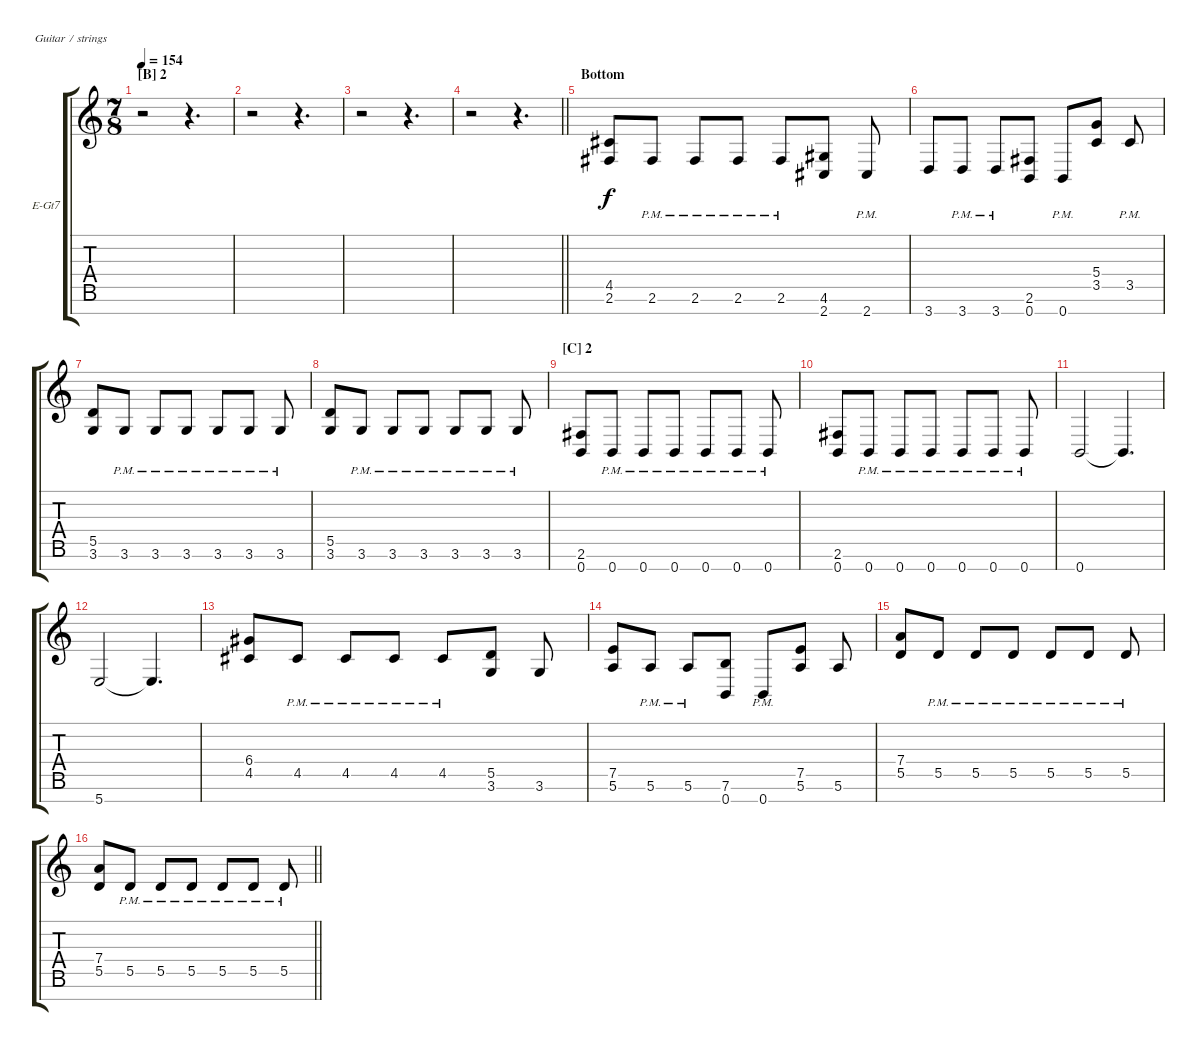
\bracketExtendMode groupsimilarinstruments
\firstSystemTrackNameOrientation horizontal
\otherSystemsTrackNameOrientation horizontal
\track ("Javier Reyes - Rhythm" "E-Gt7") {instrument distortionguitar}
\staff {score tabs}
\tuning (E4 B3 G3 D3 A2 E2 B1)
\ts (7 8)
\beaming (8 2 2 2 2)
\section ("B" "2")
\tempo 154
\clef g2
\ks c
r.2{dy f} r.4{d} |
r.2 r.4{d} |
r.2 r.4{d} |
\barLineRight lightlight
r.2 r.4{d} |
\section ("" "Bottom")
(4.5 2.6).8 2.6{pm}.8 2.6{pm}.8 2.6{pm}.8 2.6{pm}.8 (4.6 2.7).8 2.7{pm}.8 |
3.7.8 3.7{pm}.8 3.7{pm}.8 (2.6 0.7).8 0.7{pm}.8 (5.4 3.5).8 3.5{pm}.8 |
(5.5 3.6).8 3.6{pm}.8 3.6{pm}.8 3.6{pm}.8 3.6{pm}.8 3.6{pm}.8 3.6{pm}.8 |
(5.5 3.6).8 3.6{pm}.8 3.6{pm}.8 3.6{pm}.8 3.6{pm}.8 3.6{pm}.8 3.6{pm}.8 |
\section ("C" "2")
(2.6 0.7).8 0.7{pm}.8 0.7{pm}.8 0.7{pm}.8 0.7{pm}.8 0.7{pm}.8 0.7{pm}.8 |
(2.6 0.7).8 0.7{pm}.8 0.7{pm}.8 0.7{pm}.8 0.7{pm}.8 0.7{pm}.8 0.7{pm}.8 |
0.7.2 0.7{t}.4{d} |
5.7.2 5.7{t}.4{d} |
(4.5 6.4).8 4.5{pm}.8 4.5{pm}.8 4.5{pm}.8 4.5{pm}.8 (5.5 3.6).8 3.6.8 |
(7.5 5.6).8 5.6{pm}.8 5.6{pm}.8 (7.6 0.7).8 0.7{pm}.8 (7.5 5.6).8 5.6.8 |
(7.4 5.5).8 5.5{pm}.8 5.5{pm}.8 5.5{pm}.8 5.5{pm}.8 5.5{pm}.8 5.5{pm}.8 |
\barLineRight lightlight
(7.4 5.5).8 5.5{pm}.8 5.5{pm}.8 5.5{pm}.8 5.5{pm}.8 5.5{pm}.8 5.5{pm}.8
